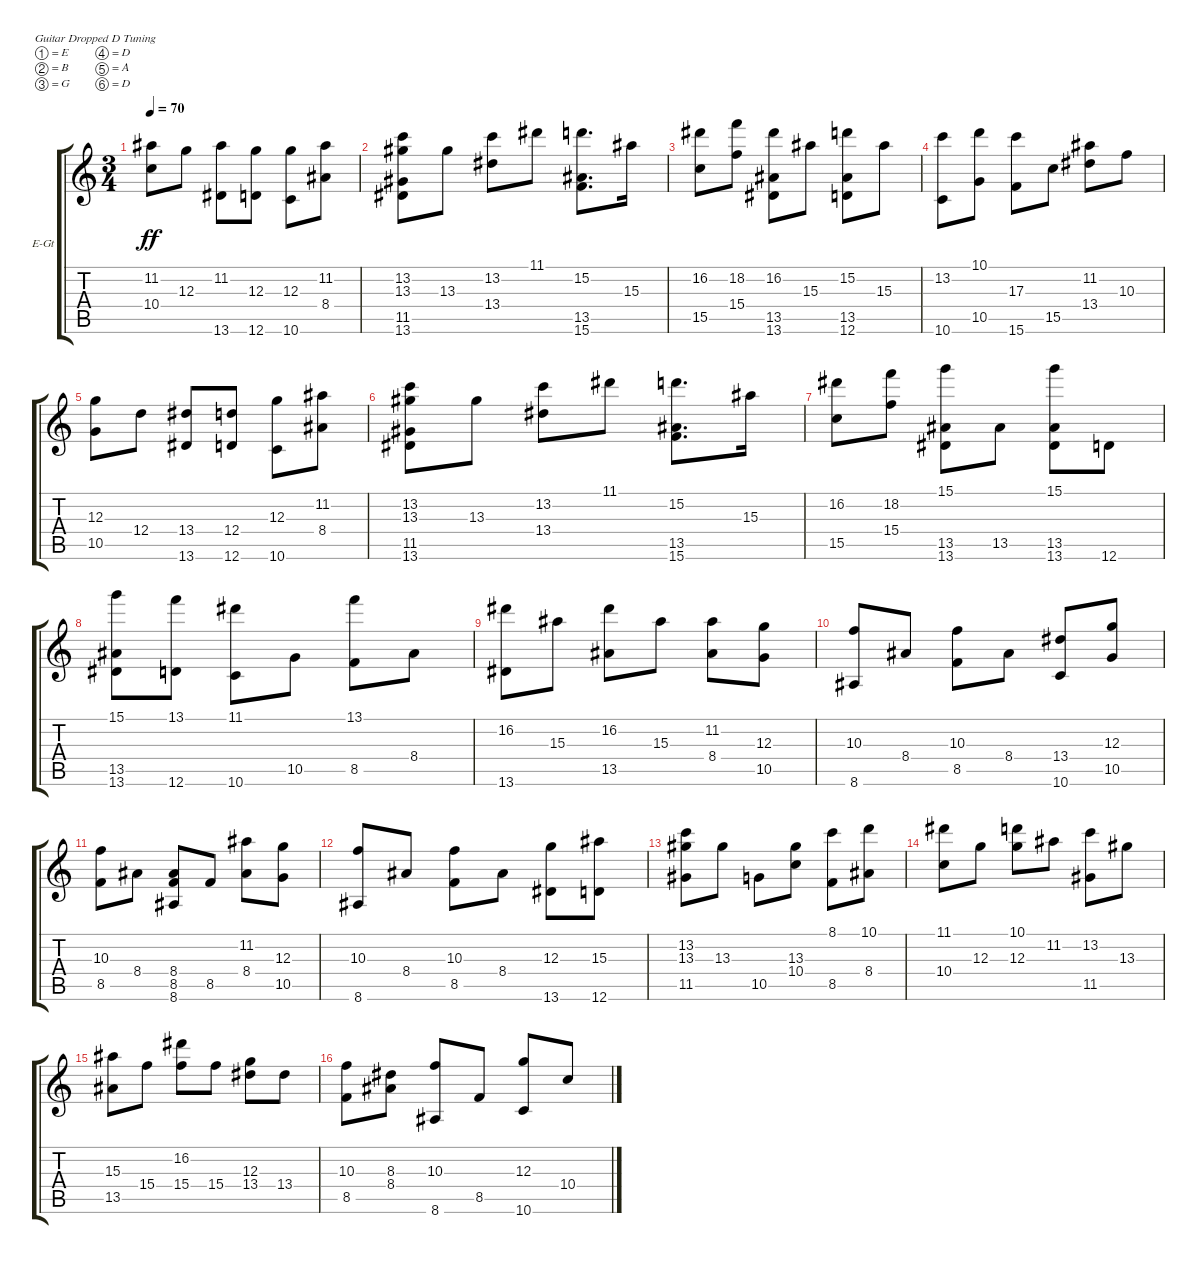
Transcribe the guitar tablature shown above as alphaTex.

\defaultSystemsLayout 4
\bracketExtendMode groupsimilarinstruments
\firstSystemTrackNameOrientation horizontal
\otherSystemsTrackNameOrientation horizontal
\track ("Electric Guitar" "E-Gt") {instrument electricguitarclean}
\staff {score tabs}
\tuning (E4 B3 G3 D3 A2 D2)
\ts (3 4)
\tempo 70
\clef g2
\ks c
(11.2 10.4).8{dy ff} 12.3.8 (11.2 13.6).8 (12.3 12.6).8 (12.3 10.6).8 (11.2 8.4).8 |
(13.2 11.5 13.3 13.6).8 13.3.8 (13.2 13.4).8 11.1.8 (15.2 13.5 15.6).8{d} 15.3.16 |
(15.5 16.2).8 (18.2 15.4).8 (13.6 16.2 13.5).8 15.3.8 (12.6 13.5 15.2).8 15.3.8 |
(10.6 13.2).8 (10.1 10.5).8 (17.3 15.6).8 15.5.8 (13.4 11.2).8 10.3.8 |
(10.5 12.3).8 12.4.8 (13.6 13.4).8 (12.6 12.4).8 (12.3 10.6).8 (11.2 8.4).8 |
(13.2 11.5 13.3 13.6).8 13.3.8 (13.2 13.4).8 11.1.8 (15.2 13.5 15.6).8{d} 15.3.16 |
(15.5 16.2).8 (18.2 15.4).8 (13.6 13.5 15.1).8 13.5.8 (13.6 13.5 15.1).8 12.6.8 |
(13.6 13.5 15.1).8 (12.6 13.1).8 (11.1 10.6).8 10.5.8 (8.5 13.1).8 8.4.8 |
(16.2 13.6).8 15.3.8 (13.5 16.2).8 15.3.8 (11.2 8.4).8 (12.3 10.5).8 |
(8.6 10.3).8 8.4.8 (10.3 8.5).8 8.4.8 (10.6 13.4).8 (12.3 10.5).8 |
(10.3 8.5).8 8.4.8 (8.6 8.5 8.4).8 8.5.8 (11.2 8.4).8 (12.3 10.5).8 |
(8.6 10.3).8 8.4.8 (10.3 8.5).8 8.4.8 (12.3 13.6).8 (12.6 15.3).8 |
(13.2 13.3 11.5).8 13.3.8 10.5.8 (10.4 13.3).8 (8.1 8.5).8 (8.4 10.1).8 |
(11.1 10.4).8 12.3.8 (10.1 12.3).8 11.2.8 (13.2 11.5).8 13.3.8 |
(13.5 15.3).8 15.4.8 (16.2 15.4).8 15.4.8 (12.3 13.4).8 13.4.8 |
(10.3 8.5).8 (8.3 8.4).8 (10.3 8.6).8 8.5.8 (12.3 10.6).8 10.4.8
